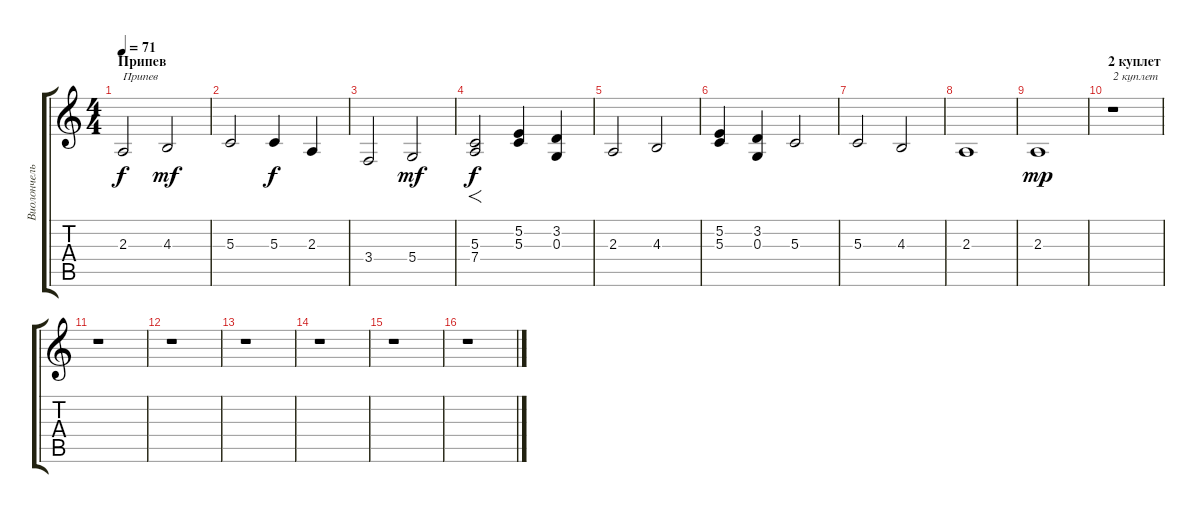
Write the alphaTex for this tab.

\track ("Виолончель" "Виолончель") {instrument viola}
\staff {score tabs}
\tuning (E4 B3 G3 D3 A2 E2) {hide}
\ts (4 4)
\section ("" "Припев")
\tempo 71
\clef g2
\ks c
2.3.2{txt "Припев" dy f} 4.3.2{dy mf} |
5.3.2 5.3.4{dy f} 2.3.4 |
3.4.2 5.4.2{dy mf} |
(5.3 7.4).2{f dy f} (5.2 5.3).4 (3.2 0.3).4 |
2.3.2 4.3.2 |
(5.2 5.3).4 (3.2 0.3).4 5.3.2 |
5.3.2 4.3.2 |
2.3.1 |
2.3.1{dy mp} |
\section ("" "2 куплет")
r.1{txt "2 куплет"} |
r.1 |
r.1 |
r.1 |
r.1 |
r.1 |
r.1
